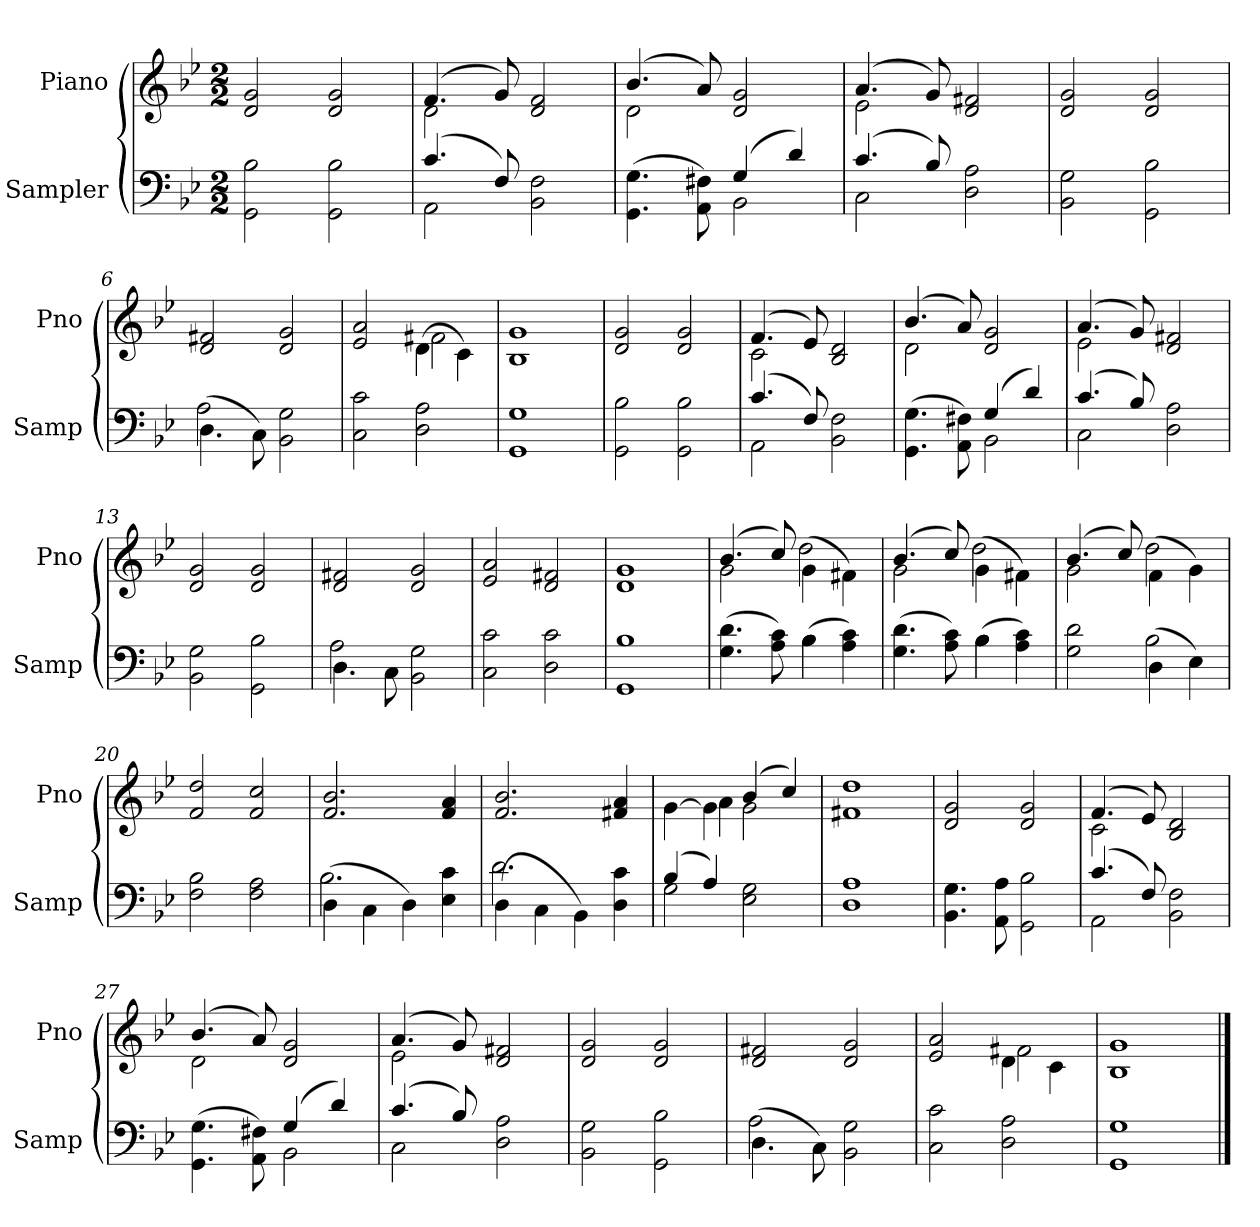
**kern	**kern
*part2	*part1
*staff2	*staff1
*I"Sampler	*I"Piano
*I'Samp	*I'Pno
*clefF4	*clefG2
*k[b-e-]	*k[b-e-]
*B-:	*B-:
*M2/2	*M2/2
=1	=1
2GG\ 2B-\	2d/ 2g/
2GG\ 2B-\	2d/ 2g/
=2	=2
*^	*^
(4.c/	2AA	(4.f/	2d
8F/)	.	8g/)	.
2BB-\ 2F\	2ryy	2d/ 2f/	2ryy
=3	=3	=3	=3
(4.GG\ 4.G\	2ryy	(4.b-/	2d
8AA\ 8F#X\)	.	8a/)	.
(4G/	2BB-	2d/ 2g/	2ryy
4d/)	.	.	.
=4	=4	=4	=4
(4.c/	2C	(4.a/	2e-
8B-/)	.	8g/)	.
2D\ 2A\	2ryy	2d/ 2f#X/	2ryy
*v	*v	*	*
*	*v	*v
=5	=5
2BB-\ 2G\	2d/ 2g/
2GG\ 2B-\	2d/ 2g/
=6	=6
*^	*
(4.D\	2A	2d/ 2f#X/
8C\)	.	.
2BB-\ 2G\	2ryy	2d/ 2g/
*v	*v	*
=7	=7
*	*^
2C\ 2c\	2e-/ 2a/	2ryy
2D\ 2A\	(4d\	2f#X
.	4c\)	.
*	*v	*v
=8	=8
1GG\ 1G\	1B-\ 1g\
=9	=9
2GG\ 2B-\	2d/ 2g/
2GG\ 2B-\	2d/ 2g/
=10	=10
*^	*^
(4.c/	2AA	(4.f/	2c
8F/)	.	8e-/)	.
2BB-\ 2F\	2ryy	2B-/ 2d/	2ryy
=11	=11	=11	=11
(4.GG\ 4.G\	2ryy	(4.b-/	2d
8AA\ 8F#X\)	.	8a/)	.
(4G/	2BB-	2d/ 2g/	2ryy
4d/)	.	.	.
=12	=12	=12	=12
(4.c/	2C	(4.a/	2e-
8B-/)	.	8g/)	.
2D\ 2A\	2ryy	2d 2f#X	2ryy
*v	*v	*	*
*	*v	*v
=13	=13
2BB-\ 2G\	2d 2g
2GG\ 2B-\	2d 2g
=14	=14
*^	*
4.D\	2A	2d 2f#X
8C\	.	.
2BB-\ 2G\	2ryy	2d 2g
*v	*v	*
=15	=15
2C\ 2c\	2e- 2a
2D\ 2c\	2d 2f#X
=16	=16
1GG\ 1B-\	1d 1g
=17	=17
*^	*^
(4.G\ 4.d\	2ryy	(4.b-/	2g
8A\ 8c\)	.	8cc/)	.
(4B-\	4B-	(4g\	2dd
4A\ 4c\)	4ryy	4f#X\)	.
=18	=18	=18	=18
(4.G\ 4.d\	2ryy	(4.b-/	2g
8A\ 8c\)	.	8cc/)	.
(4B-\	4B-	(4g\	2dd
4A\ 4c\)	4ryy	4f#X\)	.
=19	=19	=19	=19
2G\ 2d\	2ryy	(4.b-/	2g
.	.	8cc/)	.
(4D\	2B-	(4f\	2dd
4E-\)	.	4g\)	.
*v	*v	*	*
*	*v	*v
=20	=20
2F\ 2B-\	2f/ 2dd/
2F\ 2A\	2f/ 2cc/
=21	=21
*^	*
(4D\	2.B-	2.f/ 2.b-/
4C\	.	.
4D\)	.	.
4E-\ 4c\	4ryy	4f/ 4a/
=22	=22	=22
(4D\	2.d	2.f/ 2.b-/
4C\	.	.
4BB-\)	.	.
4D\ 4c\	4ryy	4f#X/ 4a/
=23	=23	=23
*	*	*^
(4B-/	2G	[4g\	4ryy
4A/)	.	4g\]	4a
2E-\ 2G\	2ryy	(4b-/	2g
.	.	4cc/)	.
*v	*v	*	*
*	*v	*v
=24	=24
1D\ 1A\	1f#X/ 1dd/
=25	=25
4.BB- 4.G	2d/ 2g/
8AA 8A	.
2GG\ 2B-\	2d/ 2g/
=26	=26
*^	*^
(4.c/	2AA	(4.f/	2c
8F/)	.	8e-/)	.
2BB-\ 2F\	2ryy	2B-/ 2d/	2ryy
=27	=27	=27	=27
(4.GG\ 4.G\	2ryy	(4.b-/	2d
8AA\ 8F#X\)	.	8a/)	.
(4G/	2BB-	2d/ 2g/	2ryy
4d/)	.	.	.
=28	=28	=28	=28
(4.c/	2C	(4.a/	2e-
8B-/)	.	8g/)	.
2D\ 2A\	2ryy	2d/ 2f#X/	2ryy
*v	*v	*	*
*	*v	*v
=29	=29
2BB-\ 2G\	2d/ 2g/
2GG\ 2B-\	2d/ 2g/
=30	=30
*^	*
(4.D\	2A	2d/ 2f#X/
8C\)	.	.
2BB-\ 2G\	2ryy	2d/ 2g/
*v	*v	*
=31	=31
*	*^
2C\ 2c\	2e-/ 2a/	2ryy
2D\ 2A\	4d\	2f#X
.	4c\	.
*	*v	*v
=32	=32
1GG\ 1G\	1B-\ 1g\
==	==
*-	*-
